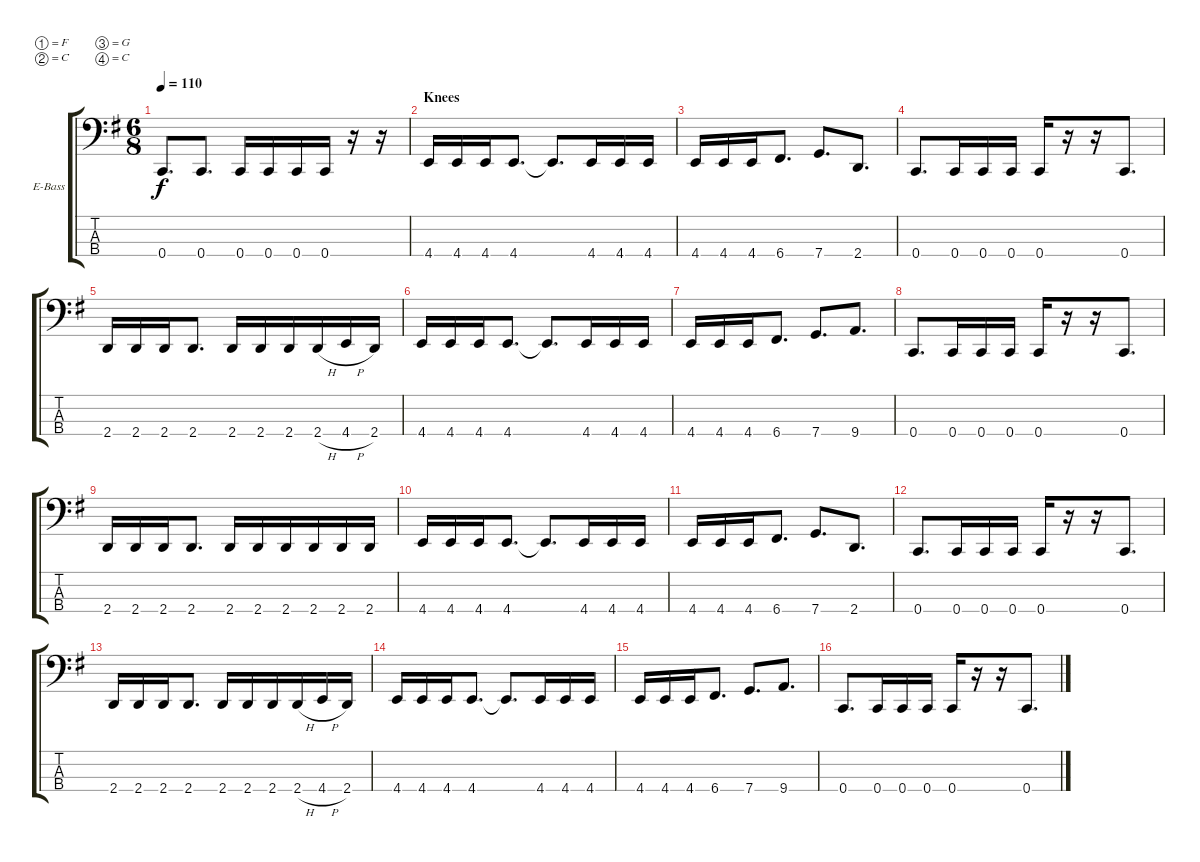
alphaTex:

\bracketExtendMode groupsimilarinstruments
\firstSystemTrackNameOrientation horizontal
\otherSystemsTrackNameOrientation horizontal
\track ("Electric Bass" "E-Bass") {instrument electricbassfinger}
\staff {score tabs}
\tuning (F2 C2 G1 C1)
\ts (6 8)
\tempo 110
\clef f4
\ks eminor
0.4.8{d dy f} 0.4.8{d} 0.4.16 0.4.16 0.4.16 0.4.16 r.16 r.16 |
\section ("" "Knees")
4.4.16 4.4.16 4.4.16 4.4.8{d} 4.4{t}.8{d} 4.4.16 4.4.16 4.4.16 |
4.4.16 4.4.16 4.4.16 6.4.8{d} 7.4.8{d} 2.4.8{d} |
0.4.8{d} 0.4.16 0.4.16 0.4.16 0.4.16 r.16 r.16 0.4.8{d} |
2.4.16 2.4.16 2.4.16 2.4.8{d} 2.4.16 2.4.16 2.4.16 2.4{h}.16 4.4{h}.16 2.4.16 |
4.4.16 4.4.16 4.4.16 4.4.8{d} 4.4{t}.8{d} 4.4.16 4.4.16 4.4.16 |
4.4.16 4.4.16 4.4.16 6.4.8{d} 7.4.8{d} 9.4.8{d} |
0.4.8{d} 0.4.16 0.4.16 0.4.16 0.4.16 r.16 r.16 0.4.8{d} |
2.4.16 2.4.16 2.4.16 2.4.8{d} 2.4.16 2.4.16 2.4.16 2.4.16 2.4.16 2.4.16 |
4.4.16 4.4.16 4.4.16 4.4.8{d} 4.4{t}.8{d} 4.4.16 4.4.16 4.4.16 |
4.4.16 4.4.16 4.4.16 6.4.8{d} 7.4.8{d} 2.4.8{d} |
0.4.8{d} 0.4.16 0.4.16 0.4.16 0.4.16 r.16 r.16 0.4.8{d} |
2.4.16 2.4.16 2.4.16 2.4.8{d} 2.4.16 2.4.16 2.4.16 2.4{h}.16 4.4{h}.16 2.4.16 |
4.4.16 4.4.16 4.4.16 4.4.8{d} 4.4{t}.8{d} 4.4.16 4.4.16 4.4.16 |
4.4.16 4.4.16 4.4.16 6.4.8{d} 7.4.8{d} 9.4.8{d} |
0.4.8{d} 0.4.16 0.4.16 0.4.16 0.4.16 r.16 r.16 0.4.8{d}
